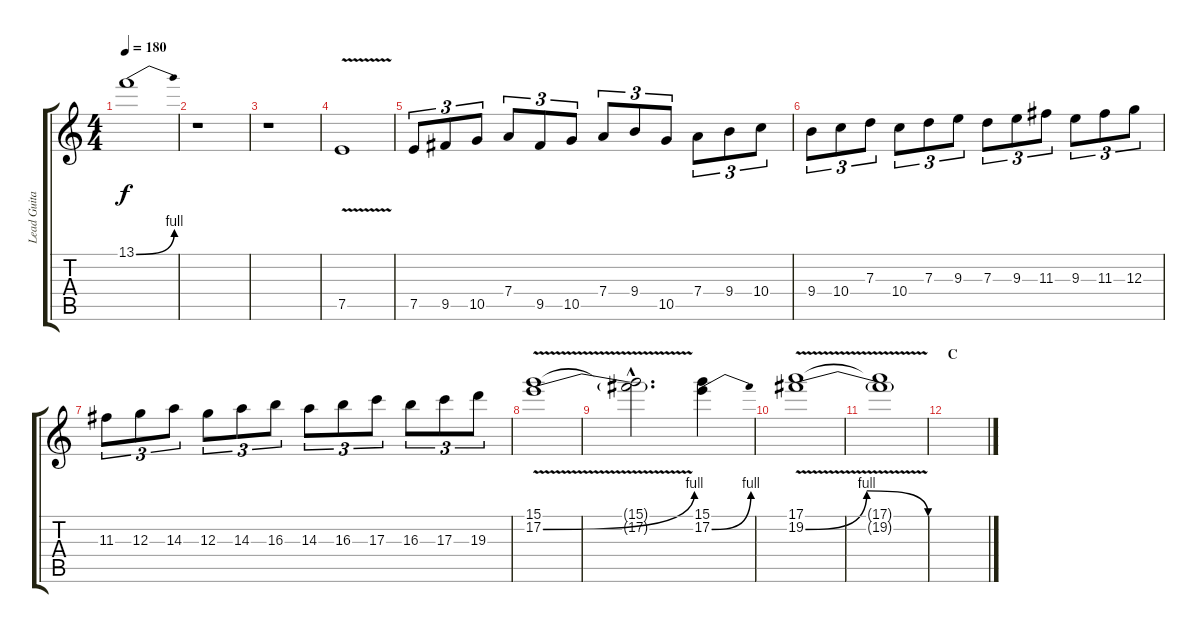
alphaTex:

\track ("Lead Guitar" "Lead Guita") {instrument distortionguitar}
\staff {score tabs}
\tuning (E4 B3 G3 D3 A2 E2) {hide}
\ts (4 4)
\tempo 180
\clef g2
\ks c
13.1{be (bend 0 0 60 4)}.1{dy f} |
r.1 |
r.1 |
7.5{v}.1 |
7.5.8{tu (3 2)} 9.5.8{tu (3 2)} 10.5.8{tu (3 2)} 7.4.8{tu (3 2)} 9.5.8{tu (3 2)} 10.5.8{tu (3 2)} 7.4.8{tu (3 2)} 9.4.8{tu (3 2)} 10.5.8{tu (3 2)} 7.4.8{tu (3 2)} 9.4.8{tu (3 2)} 10.4.8{tu (3 2)} |
9.4.8{tu (3 2)} 10.4.8{tu (3 2)} 7.3.8{tu (3 2)} 10.4.8{tu (3 2)} 7.3.8{tu (3 2)} 9.3.8{tu (3 2)} 7.3.8{tu (3 2)} 9.3.8{tu (3 2)} 11.3.8{tu (3 2)} 9.3.8{tu (3 2)} 11.3.8{tu (3 2)} 12.3.8{tu (3 2)} |
11.3.8{tu (3 2)} 12.3.8{tu (3 2)} 14.3.8{tu (3 2)} 12.3.8{tu (3 2)} 14.3.8{tu (3 2)} 16.3.8{tu (3 2)} 14.3.8{tu (3 2)} 16.3.8{tu (3 2)} 17.3.8{tu (3 2)} 16.3.8{tu (3 2)} 17.3.8{tu (3 2)} 19.3.8{tu (3 2)} |
(15.1{v} 17.2{be (bend 0 0 60 4) v}).1 |
(15.1{hac t} 17.2{hac t}).2{d} (15.1 17.2{be (bend 0 0 60 4)}).4 |
(17.1{v} 19.2{be (bendrelease 0 0 15 4 45 4 60 0) v}).1 |
(17.1{t} 19.2{t}).1 |
\section ("" "C")
